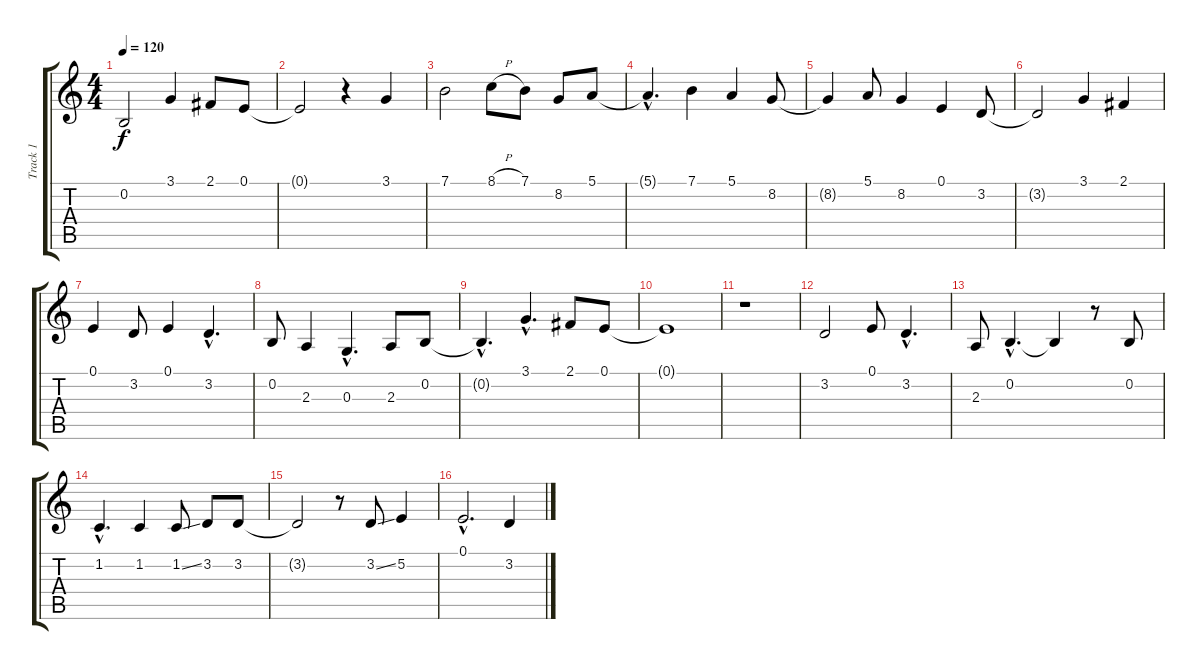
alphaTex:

\track ("Track 1" "Track 1") {instrument stringensemble1}
\staff {score tabs}
\tuning (E4 B3 G3 D3 A2 E2) {hide}
\ts (4 4)
\tempo 120
\clef g2
\ks c
0.2.2{dy f} 3.1.4 2.1.8 0.1.8 |
0.1{t}.2 r.4 3.1.4 |
7.1.2 8.1{h}.8 7.1.8 8.2.8 5.1.8 |
5.1{hac t}.4{d} 7.1.4 5.1.4 8.2.8 |
8.2{t}.4 5.1.8 8.2.4 0.1.4 3.2.8 |
3.2{t}.2 3.1.4 2.1.4 |
0.1.4 3.2.8 0.1.4 3.2{hac}.4{d} |
0.2.8 2.3.4 0.3{hac}.4{d} 2.3.8 0.2.8 |
0.2{hac t}.4{d} 3.1{hac}.4{d} 2.1.8 0.1.8 |
0.1{t}.1 |
r.1 |
3.2.2 0.1.8 3.2{hac}.4{d} |
2.3.8 0.2{hac}.4{d} 0.2{t}.4 r.8 0.2.8 |
1.2{hac}.4{d} 1.2.4 1.2{ss}.8 3.2.8 3.2.8 |
3.2{t}.2 r.8 3.2{ss}.8 5.2.4 |
0.1{hac}.2{d} 3.2.4
